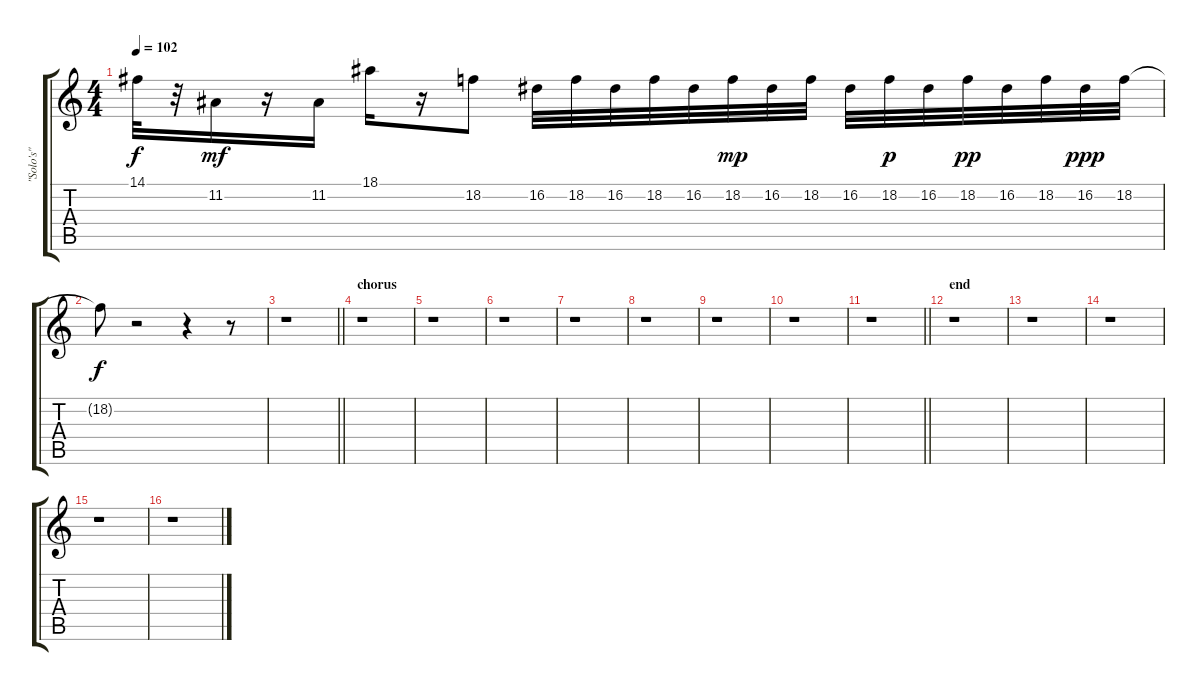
\track ("\"Solo's\" " "\"Solo's\" ") {instrument acousticgrandpiano}
\staff {score tabs}
\tuning (E4 B3 G3 D3 A2 E2) {hide}
\ts (4 4)
\tempo 102
\clef g2
\ks c
14.1{t}.32{dy f} r.32 11.2.16{dy mf} r.16 11.2.16 18.1.16 r.16 18.2.8 16.2.32 18.2.32 16.2.32 18.2.32 16.2.32 18.2.32{dy mp} 16.2.32 18.2.32 16.2.32 18.2.32{dy p} 16.2.32 18.2.32{dy pp} 16.2.32 18.2.32 16.2.32{dy ppp} 18.2.32 |
18.2{t}.8{dy f} r.2 r.4 r.8 |
\barLineRight lightlight
r.1 |
\section ("" "chorus")
r.1 |
r.1 |
r.1 |
r.1 |
r.1 |
r.1 |
r.1 |
\barLineRight lightlight
r.1 |
\section ("" "end")
r.1 |
r.1 |
r.1 |
r.1 |
r.1
